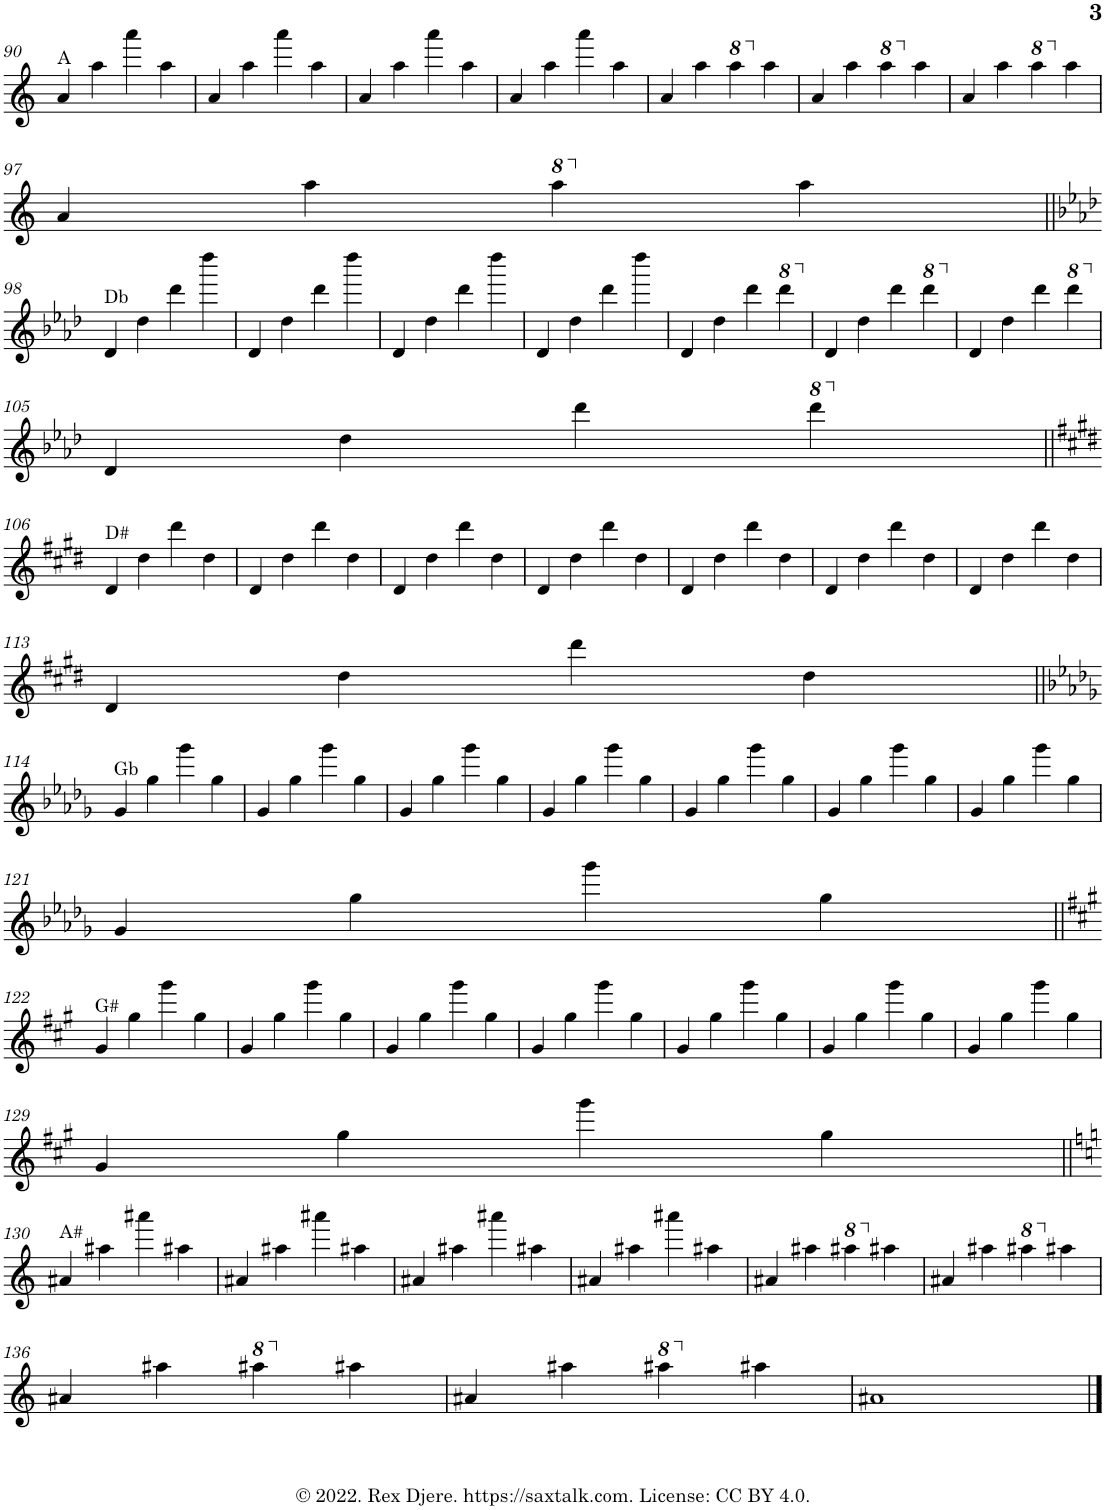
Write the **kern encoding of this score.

**kern
*part1
*staff1
*I"Alto Saxophone
*I'A. Sax.
!!LO:PB:g=z
*clefG2
*Trd5c9
*k[]
*M4/4
=90
!LO:TX:a:t=A
4a/
4aa\
4aaa\
4aa\
=91
4a/
4aa\
4aaa\
4aa\
=92
4a/
4aa\
4aaa\
4aa\
=93
4a/
4aa\
4aaa\
4aa\
=94
4a/
4aa\
*8va
4aaa\
*X8va
4aa\
=95
4a/
4aa\
*8va
4aaa\
*X8va
4aa\
=96
4a/
4aa\
*8va
4aaa\
*X8va
4aa\
!!LO:LB:g=z
=97
4a/
4aa\
*8va
4aaa\
*X8va
4aa\
!!LO:LB:g=z
=98||
*k[b-e-a-d-]
!LO:TX:a:t=Db
4d-/
4dd-\
4ddd-\
4dddd-\
=99
4d-/
4dd-\
4ddd-\
4dddd-\
=100
4d-/
4dd-\
4ddd-\
4dddd-\
=101
4d-/
4dd-\
4ddd-\
4dddd-\
=102
4d-/
4dd-\
4ddd-\
*8va
4dddd-\
=103
*X8va
4d-/
4dd-\
4ddd-\
*8va
4dddd-\
=104
*X8va
4d-/
4dd-\
4ddd-\
*8va
4dddd-\
!!LO:LB:g=z
=105
*X8va
4d-/
4dd-\
4ddd-\
*8va
4dddd-\
!!LO:LB:g=z
=106||
*k[f#c#g#d#]
*X8va
!LO:TX:a:t=D#
4d#/
4dd#\
4ddd#\
4dd#\
=107
4d#/
4dd#\
4ddd#\
4dd#\
=108
4d#/
4dd#\
4ddd#\
4dd#\
=109
4d#/
4dd#\
4ddd#\
4dd#\
=110
4d#/
4dd#\
4ddd#\
4dd#\
=111
4d#/
4dd#\
4ddd#\
4dd#\
=112
4d#/
4dd#\
4ddd#\
4dd#\
!!LO:LB:g=z
=113
4d#/
4dd#\
4ddd#\
4dd#\
!!LO:LB:g=z
=114||
*k[b-e-a-d-g-]
!LO:TX:a:t=Gb
4g-/
4gg-\
4ggg-\
4gg-\
=115
4g-/
4gg-\
4ggg-\
4gg-\
=116
4g-/
4gg-\
4ggg-\
4gg-\
=117
4g-/
4gg-\
4ggg-\
4gg-\
=118
4g-/
4gg-\
4ggg-\
4gg-\
=119
4g-/
4gg-\
4ggg-\
4gg-\
=120
4g-/
4gg-\
4ggg-\
4gg-\
!!LO:LB:g=z
=121
4g-/
4gg-\
4ggg-\
4gg-\
!!LO:LB:g=z
=122||
*k[f#c#g#]
!LO:TX:a:t=G#
4g#/
4gg#\
4ggg#\
4gg#\
=123
4g#/
4gg#\
4ggg#\
4gg#\
=124
4g#/
4gg#\
4ggg#\
4gg#\
=125
4g#/
4gg#\
4ggg#\
4gg#\
=126
4g#/
4gg#\
4ggg#\
4gg#\
=127
4g#/
4gg#\
4ggg#\
4gg#\
=128
4g#/
4gg#\
4ggg#\
4gg#\
!!LO:LB:g=z
=129
4g#/
4gg#\
4ggg#\
4gg#\
!!LO:LB:g=z
=130||
*k[]
!LO:TX:a:t=A#
4a#X/
4aa#X\
4aaa#X\
4aa#X\
=131
4a#X/
4aa#X\
4aaa#X\
4aa#X\
=132
4a#X/
4aa#X\
4aaa#X\
4aa#X\
=133
4a#X/
4aa#X\
4aaa#X\
4aa#X\
=134
4a#X/
4aa#X\
*8va
4aaa#X\
*X8va
4aa#X\
=135
4a#X/
4aa#X\
*8va
4aaa#X\
*X8va
4aa#X\
!!LO:LB:g=z
=136
4a#X/
4aa#X\
*8va
4aaa#X\
*X8va
4aa#X\
=137
4a#X/
4aa#X\
*8va
4aaa#X\
*X8va
4aa#X\
=138
1a#X
==
*-
